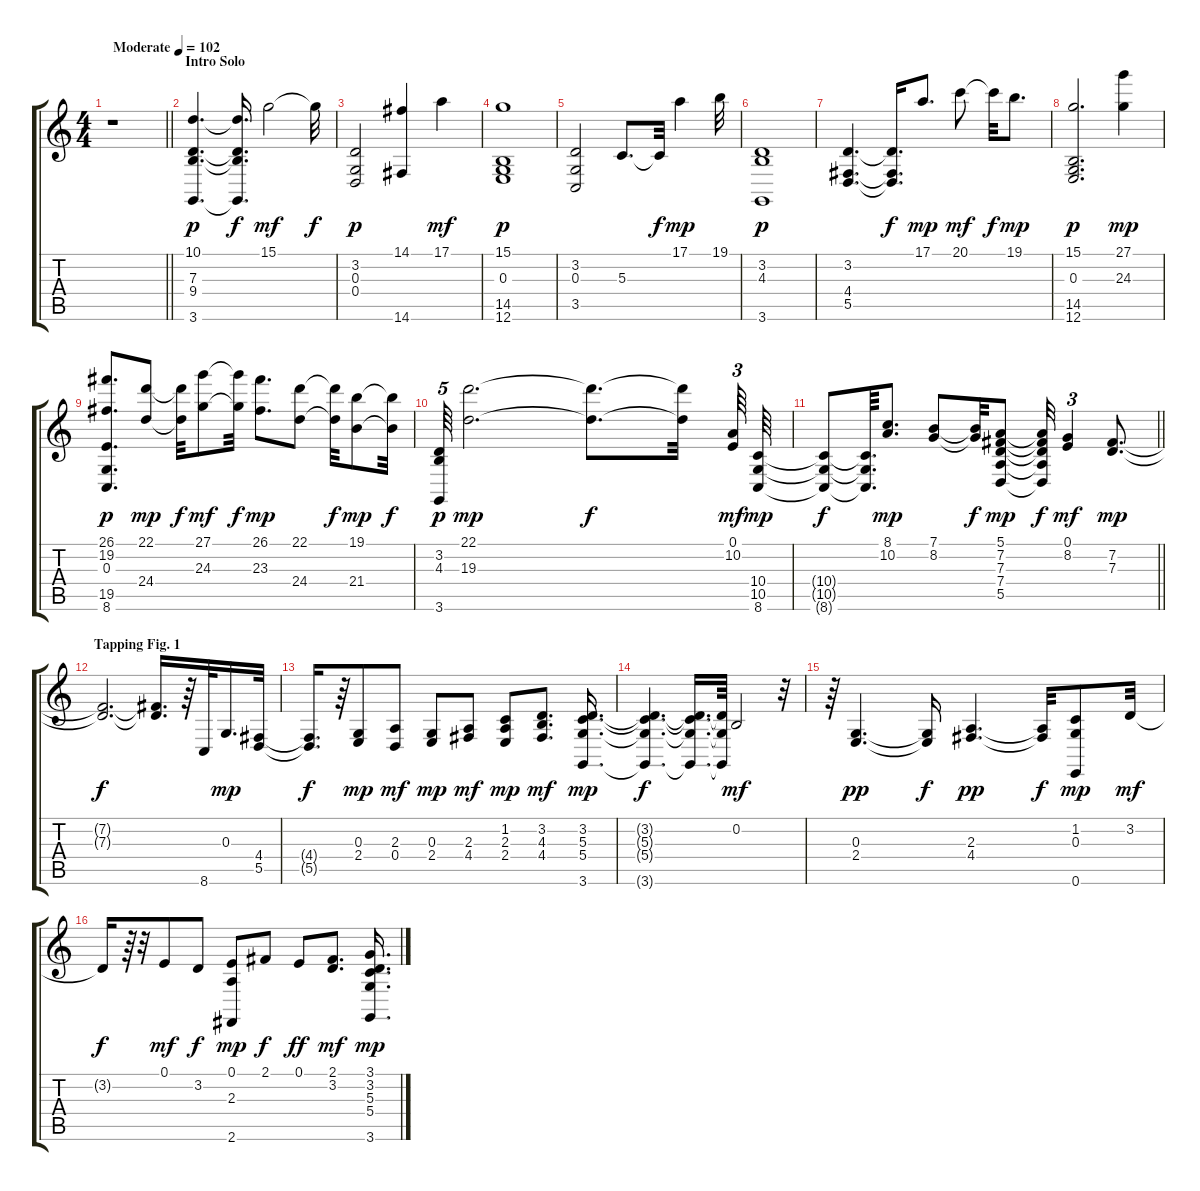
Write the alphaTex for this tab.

\track "" {instrument stringensemble2}
\staff {score tabs}
\tuning (E4 B3 G3 D3 A2 E2) {hide}
\ts (4 4)
\tempo (102 "Moderate")
\clef g2
\barLineRight lightlight
\ks c
r.1{dy p instrument stringensemble2} |
\section ("" "Intro Solo")
(10.1 7.3 9.4 3.6).4{d} (10.1{t} 7.3{t} 9.4{t} 3.6{t}).16{d dy f} 15.1.2{dy mf} 15.1{t}.32{dy f} |
(3.2 0.3 0.4).2{dy p} (14.1 14.6).4 17.1.4{dy mf} |
(15.1 0.3 14.5 12.6).1{dy p} |
(3.2 0.3 3.5).2 5.3.8{d} 5.3{t}.32{dy f} 17.1.4{dy mp} 19.1.32 |
(3.2 4.3 3.6).1{dy p} |
(3.2 4.4 5.5).4{d} (3.2{t} 4.4{t} 5.5{t}).16{d dy f} 17.1.8{d dy mp} 20.1.8{dy mf} 20.1{t}.32{dy f} 19.1.8{d dy mp} |
(15.1 0.3 14.5 12.6).2{d dy p} (27.1 24.3).4{dy mp} |
(26.1 19.2 0.3 19.5 8.6).8{d dy p} (22.1 24.4).8{dy mp} (22.1{t} 24.4{t}).32{dy f} (27.1 24.3).8{dy mf} (27.1{t} 24.3{t}).32{dy f} (26.1 23.3).8{d dy mp} (22.1 24.4).8 (22.1{t} 24.4{t}).32{dy f} (19.1 21.4).8{dy mp} (19.1{t} 21.4{t}).32{dy f} |
(3.2 4.3 3.6).64{tu (5 4) dy p} (22.1 19.3).2{d dy mp} (22.1{t} 19.3{t}).8{d dy f} (22.1{t} 19.3{t}).32{beam splitsecondary} (0.1 10.2).64{tu (3 2) dy mf} (10.4 10.5 8.6).64{dy mp} |
\barLineRight lightlight
(10.4{t} 10.5{t} 8.6{t}).8{dy f} (10.4{t} 10.5{t} 8.6{t}).64{d} (8.1 10.2).8{d dy mp} (7.1 8.2).8 (7.1{t} 8.2{t}).32{dy f} (5.1 7.2 7.3 7.4 5.5).8{dy mp} (5.1{t} 7.2{t} 7.3{t} 7.4{t} 5.5{t}).32{dy f} (0.1 8.2).4{tu (3 2) dy mf} (7.2 7.3).8{d dy mp} |
\section ("" "Tapping Fig. 1")
(7.2{t} 7.3{t}).2{d dy f} (7.2{t} 7.3{t}).16{d} r.64 8.6.32{volume 9} 0.3.16{d dy mp} (4.4 5.5).32{volume 12} |
(4.4{t} 5.5{t}).16{d dy f} r.64 (0.3 2.4).8{dy mp volume 14} (2.3 0.4).8{dy mf} (0.3 2.4).8{dy mp} (2.3 4.4).8{dy mf} (1.2 2.3 2.4).8{dy mp} (3.2 4.3 4.4).8{d dy mf} (3.2 5.3 5.4 3.6).16{d dy mp} |
(3.2{t} 5.3{t} 5.4{t} 3.6{t}).4{d dy f} (3.2{t} 5.3{t} 5.4{t} 3.6{t}).16{d} (3.2{t} 5.4{t} 3.6{t}).64 0.2.2{dy mf} r.32 |
r.64 (0.3 2.4).4{d dy pp} (0.3{t} 2.4{t}).16{dy f} (2.3 4.4).4{d dy pp} (2.3{t} 4.4{t}).32{dy f} (1.2 0.3 0.6).8{dy mp} 3.2.32{dy mf} |
3.2{t}.16{dy f} r.64 r.32 0.1.8{dy mf} 3.2.8{dy f} (0.1 2.3 2.6).8{dy mp} 2.1.8{dy f} 0.1.8{dy ff} (2.1 3.2).8{d dy mf} (3.1 3.2 5.3 5.4 3.6).16{d dy mp}
